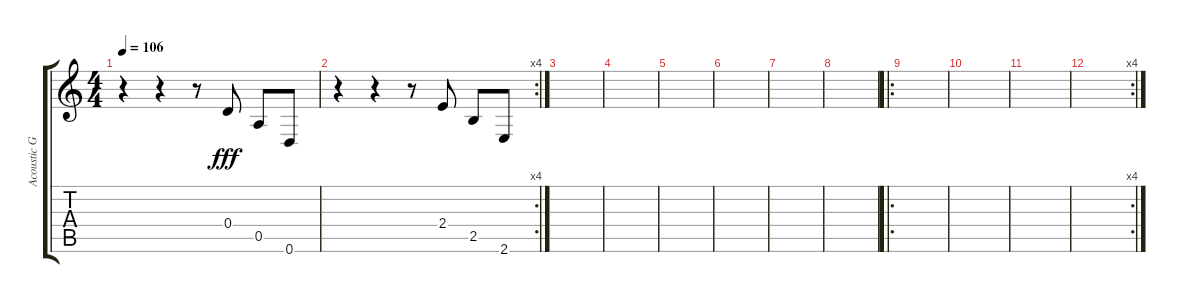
\track ("Acoustic Guitar" "Acoustic G") {instrument acousticguitarsteel}
\staff {score tabs}
\tuning (E4 B3 G3 D3 A2 D2) {hide}
\ts (4 4)
\tempo 106
\clef g2
\ks c
r.4{dy fff} r.4 r.8 0.4.8 0.5.8 0.6.8 |
\rc 4
r.4 r.4 r.8 2.4.8 2.5.8 2.6.8 |
|
|
|
|
|
|
\ro
|
|
|
\rc 4
